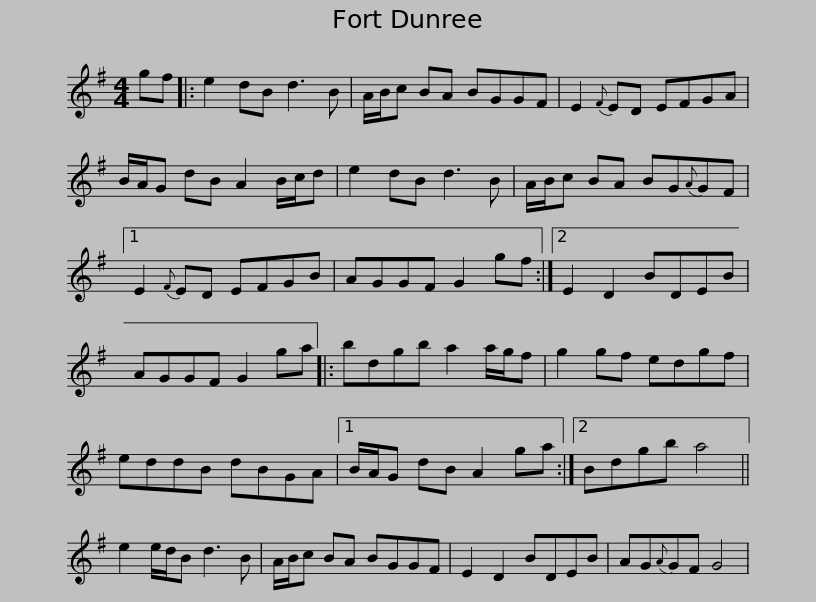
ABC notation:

X:1
L:1/8
M:4/4
I:linebreak $
K:G
V:1 treble
V:1
 gf |: e2 dB d3 B | A/B/c BA BGGF | E2{F} ED EFGA | B/A/G dB A2 B/c/d | %5
 e2 dB d3 B |$ A/B/c BA BG{A}GF |1 E2{F} ED EFGB | AGGF G2 gf :|2 E2 D2 BDEB | %10
 AGGF G2 ga |:$ bdgb a2 a/g/f | g2 gf edgf | eddB dBGA |1 B/A/G dB A2 ga :|2 %15
 Bdgb a4 ||$ e2 e/d/B d3 B | A/B/c BA BGGF | E2 D2 BDEB | AG{A}GF G4 | %20
